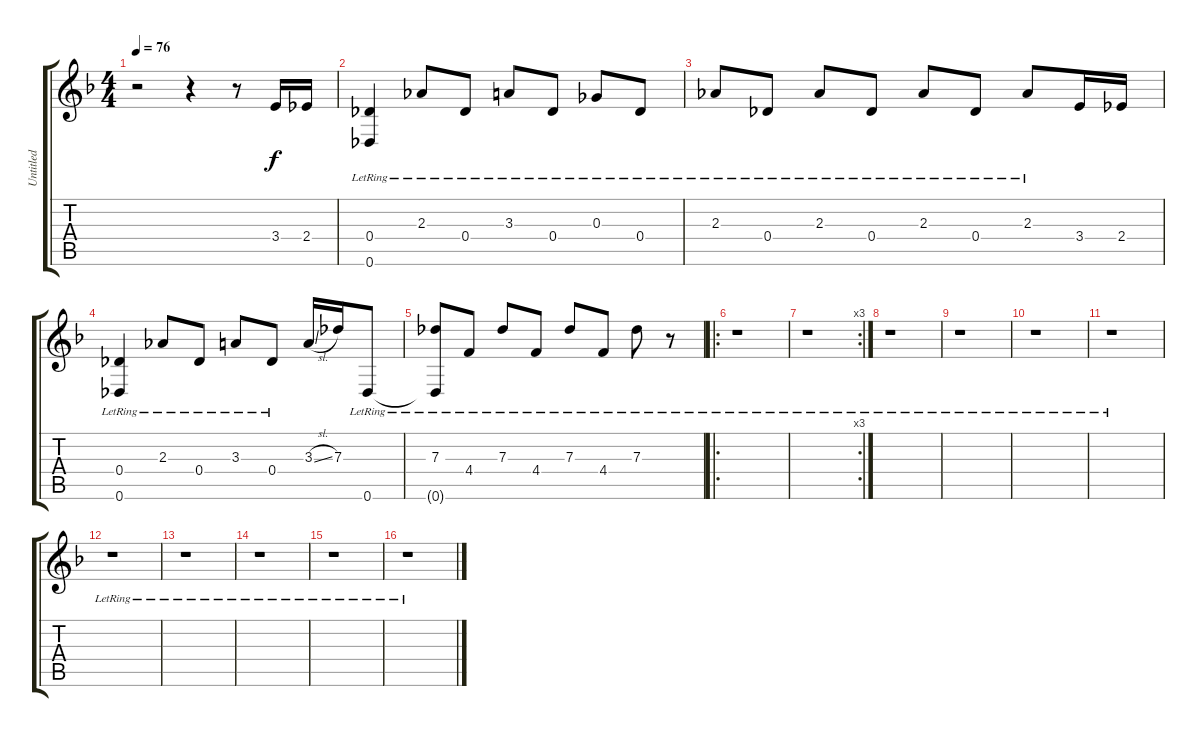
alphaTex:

\track ("Untitled" "Untitled") {instrument electricguitarclean}
\staff {score tabs}
\tuning (Eb4 Bb3 Gb3 Db3 Ab2 Db2) {hide}
\ts (4 4)
\tempo 76
\clef g2
\ks f
r.2{dy f instrument electricguitarclean} r.4 r.8 3.4.16 2.4.16 |
(0.4{lr} 0.6{lr}).4 2.3{lr}.8 0.4{lr}.8 3.3{lr}.8 0.4{lr}.8 0.3{lr}.8 0.4{lr}.8 |
2.3{lr}.8 0.4{lr}.8 2.3{lr}.8 0.4{lr}.8 2.3{lr}.8 0.4{lr}.8 2.3{lr}.8 3.4.16 2.4.16 |
(0.4{lr} 0.6{lr}).4 2.3{lr}.8 0.4{lr}.8 3.3{lr}.8 0.4{lr}.8 3.3{sl}.16 7.3.16 0.6{lr}.8 |
(7.3{lr} 0.6{t}).8 4.4{lr}.8 7.3{lr}.8 4.4{lr}.8 7.3{lr}.8 4.4{lr}.8 7.3{lr}.8 r.8 |
\ro
r.1 |
\rc 3
r.1 |
r.1 |
r.1 |
r.1 |
r.1 |
r.1 |
r.1 |
r.1 |
r.1 |
r.1
